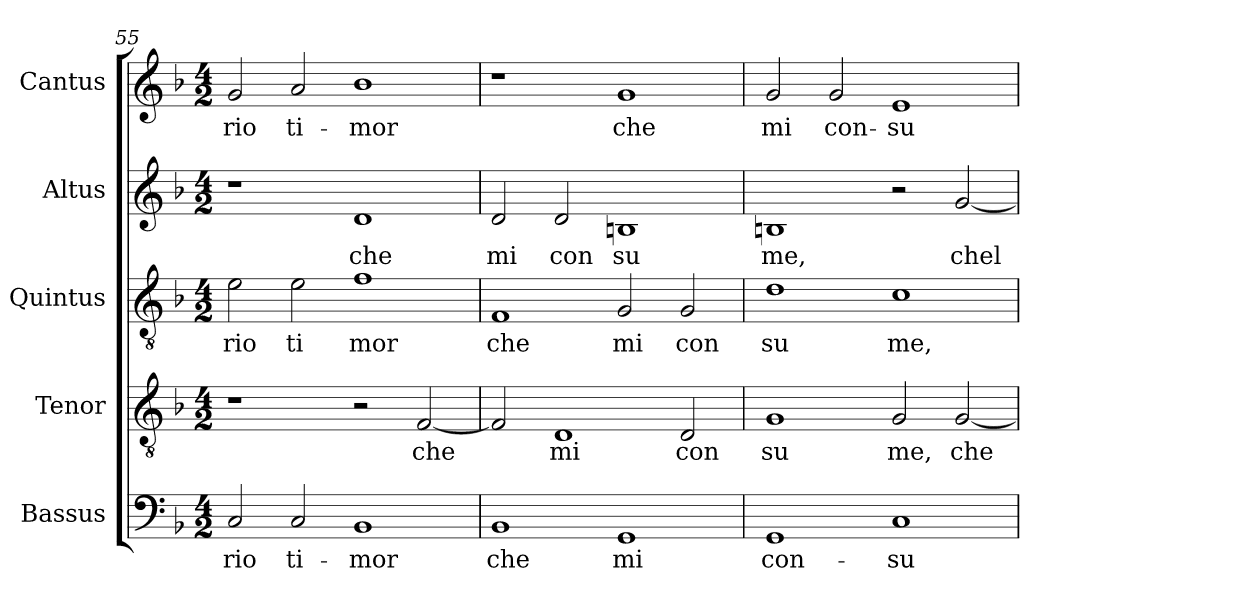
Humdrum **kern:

**kern	**text	**kern	**text	**kern	**text	**kern	**text	**kern	**text
*part5	*part5	*part4	*part4	*part3	*part3	*part2	*part2	*part1	*part1
*staff5	*staff5	*staff4	*staff4	*staff3	*staff3	*staff2	*staff2	*staff1	*staff1
*I"Bassus	*	*I"Tenor	*	*I"Quintus	*	*I"Altus	*	*I"Cantus	*
*clefF4	*	*clefGv2	*	*clefGv2	*	*clefG2	*	*clefG2	*
*k[b-]	*	*k[b-]	*	*k[b-]	*	*k[b-]	*	*k[b-]	*
*F:	*	*F:	*	*F:	*	*F:	*	*F:	*
*M4/2	*	*M4/2	*	*M4/2	*	*M4/2	*	*M4/2	*
=55	=55	=55	=55	=55	=55	=55	=55	=55	=55
!	!LO:LY:b:cj	!	!	!	!LO:LY:b:cj	!	!	!	!LO:LY:b:cj
2C/	rio	1r	.	2e\	rio	1r	.	2g/	rio
!	!LO:LY:b:cj	!	!	!	!LO:LY:b:cj	!	!	!	!LO:LY:b:cj
2C/	ti-	.	.	2e\	ti	.	.	2a/	ti-
!	!LO:LY:b:cj	!	!	!	!LO:LY:b:cj	!	!LO:LY:b:cj	!	!LO:LY:b:cj
1BB-	-mor	2r	.	1f	mor	1d	che	1b-	-mor
!	!	!	!LO:LY:b	!	!	!	!	!	!
.	.	[<2F/	che	.	.	.	.	.	.
=56	=56	=56	=56	=56	=56	=56	=56	=56	=56
!	!LO:LY:b:cj	!	!	!	!LO:LY:b:cj	!	!LO:LY:b:cj	!	!
1BB-	che	2F/]	.	1F	che	2d/	mi	1r	.
!	!	!	!LO:LY:b:cj	!	!	!	!LO:LY:b:cj	!	!
.	.	1D	mi	.	.	2d/	con	.	.
!	!LO:LY:b:cj	!	!	!	!LO:LY:b:cj	!	!LO:LY:b:cj	!	!LO:LY:b:cj
1GG	mi	.	.	2G/	mi	1Bn	su	1g	che
!	!	!	!LO:LY:b:cj	!	!LO:LY:b:cj	!	!	!	!
.	.	2D/	con	2G/	con	.	.	.	.
=57	=57	=57	=57	=57	=57	=57	=57	=57	=57
!	!LO:LY:b:cj	!	!LO:LY:b:cj	!	!LO:LY:b:cj	!	!LO:LY:b:cj	!	!LO:LY:b:cj
1GG	con-	1G	su	1d	su	1Bn	me,	2g/	mi
!	!	!	!	!	!	!	!	!	!LO:LY:b:cj
.	.	.	.	.	.	.	.	2g/	con-
!	!LO:LY:b:cj	!	!LO:LY:b:cj	!	!LO:LY:b:cj	!	!	!	!LO:LY:b:cj
1C	-su-	2G/	me,	1c	me,	2r	.	1e	-su-
!	!	!	!LO:LY:b	!	!	!	!LO:LY:b	!	!
.	.	[<2G/	che	.	.	[<2g/	chel	.	.
=	=	=	=	=	=	=	=	=	=
*-	*-	*-	*-	*-	*-	*-	*-	*-	*-
